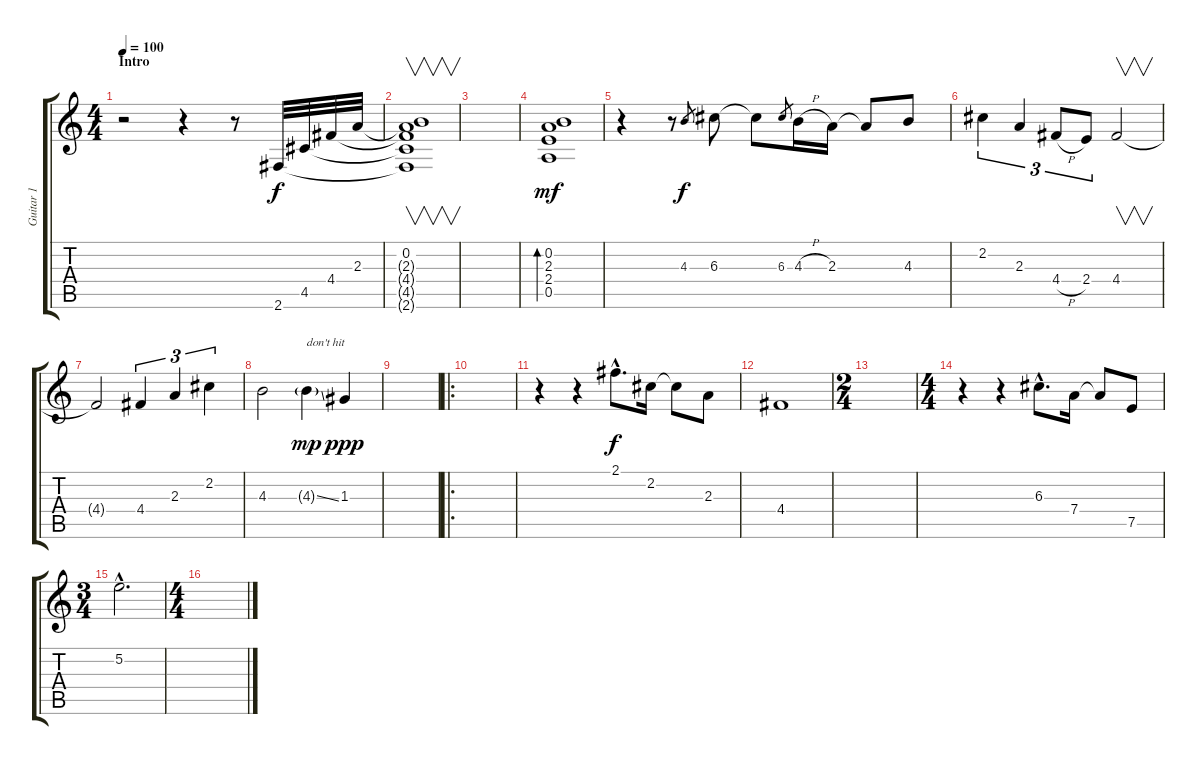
\track ("Guitar 1" "Guitar 1") {instrument distortionguitar}
\staff {score tabs}
\tuning (E4 B3 G3 D3 A2 E2) {hide}
\ts (4 4)
\section ("" "Intro")
\tempo 100
\clef g2
\ks c
r.2{dy f instrument distortionguitar} r.4 r.8 2.6.32 4.5.32 4.4.32 2.3.32 |
(0.2 2.3{t} 4.4{t} 4.5{t} 2.6{t}).1{v} |
|
(0.2 2.3 2.4 0.5).1{bd 240 dy mf} |
r.4 r.8 4.3.8{gr dy f} 6.3.8 6.3{t}.8 6.3.8{gr} 4.3{h}.16 2.3.16 2.3{t}.8 4.3.8 |
2.2.4{tu (3 2)} 2.3.4{tu (3 2)} 4.4{h}.8{tu (3 2)} 2.4.8{tu (3 2)} 4.4.2{v} |
4.4{t}.2 4.4.4{tu (3 2)} 2.3.4{tu (3 2)} 2.2.4{tu (3 2)} |
4.3.2 4.3{ss g}.4{txt "don't hit" dy mp} 1.3.4{dy ppp} |
|
\ro
|
r.4 r.4 2.1{hac}.8{d dy f} 2.2.16 2.2{t}.8 2.3.8 |
4.4.1 |
\ts (2 4)
|
\ts (4 4)
r.4 r.4 6.3{hac}.8{d} 7.4.16 7.4{t}.8 7.5.8 |
\ts (3 4)
5.2{hac}.2{d} |
\ts (4 4)
